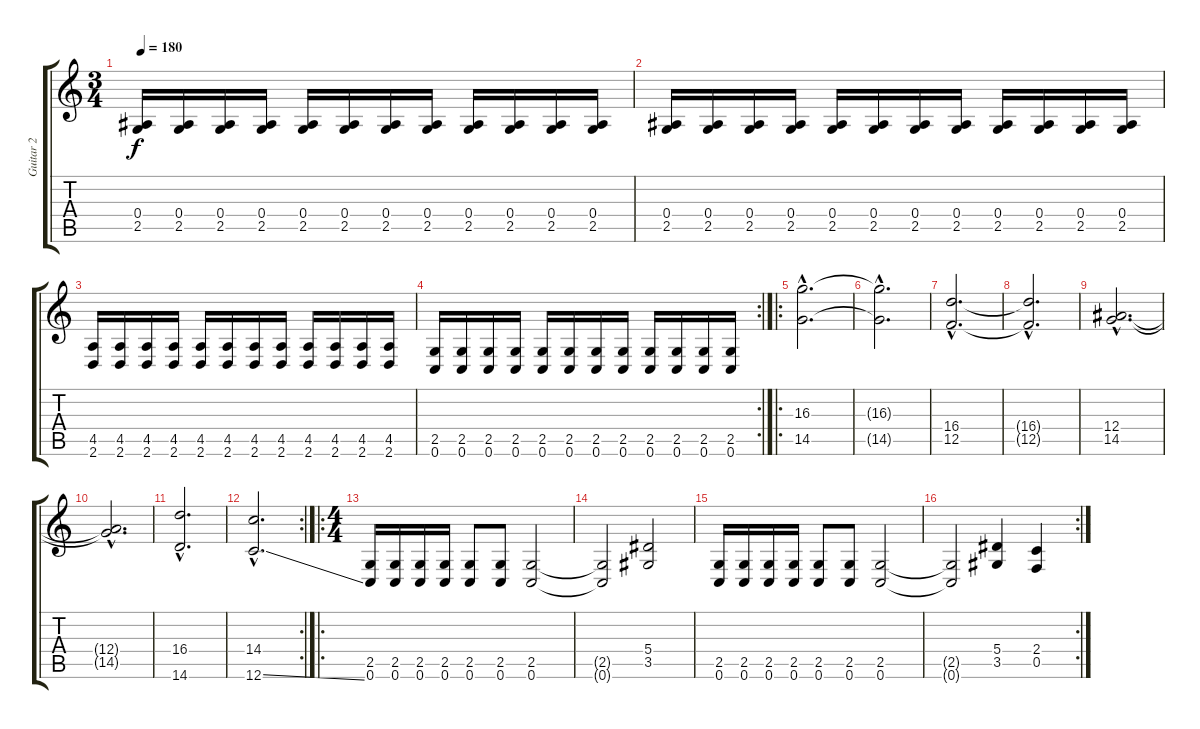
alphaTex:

\track ("Guitar 2" "Guitar 2") {instrument distortionguitar}
\staff {score tabs}
\tuning (C4 G3 Eb3 Bb2 F2 C2) {hide}
\ts (3 4)
\tempo 180
\clef g2
\ks c
(0.4 2.5).16{dy f} (0.4 2.5).16 (0.4 2.5).16 (0.4 2.5).16 (0.4 2.5).16 (0.4 2.5).16 (0.4 2.5).16 (0.4 2.5).16 (0.4 2.5).16 (0.4 2.5).16 (0.4 2.5).16 (0.4 2.5).16 |
(0.4 2.5).16 (0.4 2.5).16 (0.4 2.5).16 (0.4 2.5).16 (0.4 2.5).16 (0.4 2.5).16 (0.4 2.5).16 (0.4 2.5).16 (0.4 2.5).16 (0.4 2.5).16 (0.4 2.5).16 (0.4 2.5).16 |
(4.5 2.6).16 (4.5 2.6).16 (4.5 2.6).16 (4.5 2.6).16 (4.5 2.6).16 (4.5 2.6).16 (4.5 2.6).16 (4.5 2.6).16 (4.5 2.6).16 (4.5 2.6).16 (4.5 2.6).16 (4.5 2.6).16 |
\rc 2
(2.5 0.6).16 (2.5 0.6).16 (2.5 0.6).16 (2.5 0.6).16 (2.5 0.6).16 (2.5 0.6).16 (2.5 0.6).16 (2.5 0.6).16 (2.5 0.6).16 (2.5 0.6).16 (2.5 0.6).16 (2.5 0.6).16 |
\ro
(16.3{hac} 14.5{hac}).2{d} |
(16.3{hac t} 14.5{hac t}).2{d} |
(16.4{hac} 12.5{hac}).2{d} |
(16.4{hac t} 12.5{hac t}).2{d} |
(12.4{hac} 14.5{hac}).2{d} |
(12.4{hac t} 14.5{hac t}).2{d} |
(16.4{hac} 14.6{hac}).2{d} |
\rc 2
(14.4{hac} 12.6{ss hac}).2{d} |
\ro
\ts (4 4)
(2.5 0.6).16 (2.5 0.6).16 (2.5 0.6).16 (2.5 0.6).16 (2.5 0.6).8 (2.5 0.6).8 (2.5 0.6).2 |
(2.5{t} 0.6{t}).2 (5.4 3.5).2 |
(2.5 0.6).16 (2.5 0.6).16 (2.5 0.6).16 (2.5 0.6).16 (2.5 0.6).8 (2.5 0.6).8 (2.5 0.6).2 |
\rc 2
(2.5{t} 0.6{t}).2 (5.4 3.5).4 (2.4 0.5).4
